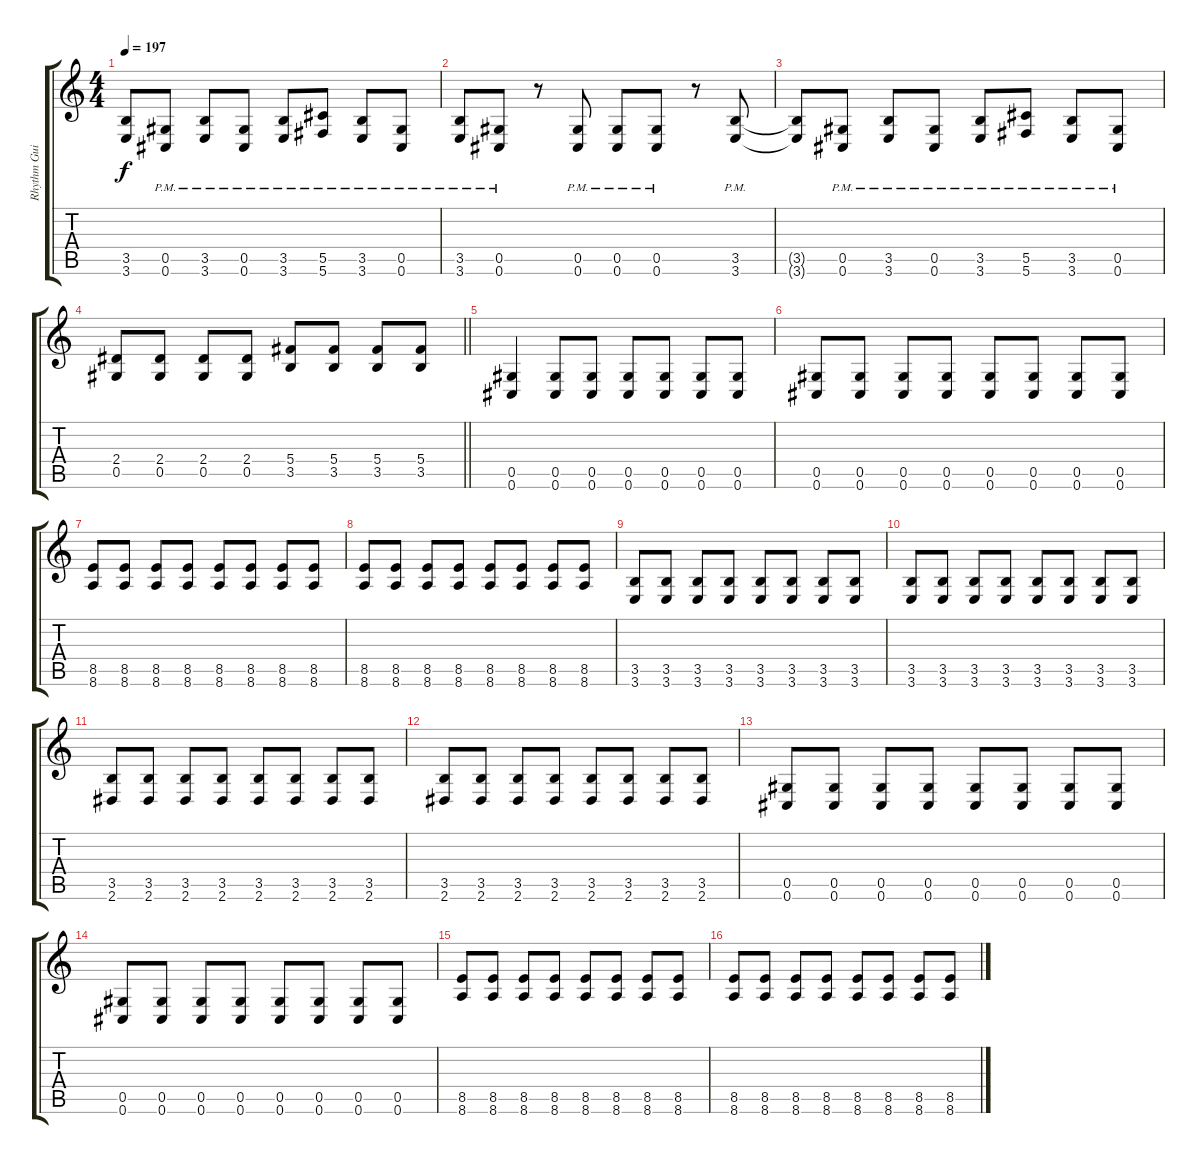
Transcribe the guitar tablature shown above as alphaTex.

\track ("Rhythm Guitar" "Rhythm Gui") {instrument overdrivenguitar}
\staff {score tabs}
\tuning (Eb4 Bb3 Gb3 Db3 Ab2 Db2) {hide}
\ts (4 4)
\tempo 197
\clef g2
\ks c
(3.5{t} 3.6{t}).8{dy f} (0.5{pm} 0.6{pm}).8 (3.5{pm} 3.6{pm}).8 (0.5{pm} 0.6{pm}).8 (3.5{pm} 3.6{pm}).8 (5.5{pm} 5.6{pm}).8 (3.5{pm} 3.6{pm}).8 (0.5{pm} 0.6{pm}).8 |
(3.5{pm} 3.6{pm}).8 (0.5{pm} 0.6{pm}).8 r.8 (0.5{pm} 0.6{pm}).8 (0.5{pm} 0.6{pm}).8 (0.5{pm} 0.6{pm}).8 r.8 (3.5{pm} 3.6{pm}).8 |
(3.5{t} 3.6{t}).8 (0.5{pm} 0.6{pm}).8 (3.5{pm} 3.6{pm}).8 (0.5{pm} 0.6{pm}).8 (3.5{pm} 3.6{pm}).8 (5.5{pm} 5.6{pm}).8 (3.5{pm} 3.6{pm}).8 (0.5{pm} 0.6{pm}).8 |
\barLineRight lightlight
(2.4 0.5).8 (2.4 0.5).8 (2.4 0.5).8 (2.4 0.5).8 (5.4 3.5).8 (5.4 3.5).8 (5.4 3.5).8 (5.4 3.5).8 |
(0.5 0.6).4 (0.5 0.6).8 (0.5 0.6).8 (0.5 0.6).8 (0.5 0.6).8 (0.5 0.6).8 (0.5 0.6).8 |
(0.5 0.6).8 (0.5 0.6).8 (0.5 0.6).8 (0.5 0.6).8 (0.5 0.6).8 (0.5 0.6).8 (0.5 0.6).8 (0.5 0.6).8 |
(8.5 8.6).8 (8.5 8.6).8 (8.5 8.6).8 (8.5 8.6).8 (8.5 8.6).8 (8.5 8.6).8 (8.5 8.6).8 (8.5 8.6).8 |
(8.5 8.6).8 (8.5 8.6).8 (8.5 8.6).8 (8.5 8.6).8 (8.5 8.6).8 (8.5 8.6).8 (8.5 8.6).8 (8.5 8.6).8 |
(3.5 3.6).8 (3.5 3.6).8 (3.5 3.6).8 (3.5 3.6).8 (3.5 3.6).8 (3.5 3.6).8 (3.5 3.6).8 (3.5 3.6).8 |
(3.5 3.6).8 (3.5 3.6).8 (3.5 3.6).8 (3.5 3.6).8 (3.5 3.6).8 (3.5 3.6).8 (3.5 3.6).8 (3.5 3.6).8 |
(3.5 2.6).8 (3.5 2.6).8 (3.5 2.6).8 (3.5 2.6).8 (3.5 2.6).8 (3.5 2.6).8 (3.5 2.6).8 (3.5 2.6).8 |
(3.5 2.6).8 (3.5 2.6).8 (3.5 2.6).8 (3.5 2.6).8 (3.5 2.6).8 (3.5 2.6).8 (3.5 2.6).8 (3.5 2.6).8 |
(0.5 0.6).8 (0.5 0.6).8 (0.5 0.6).8 (0.5 0.6).8 (0.5 0.6).8 (0.5 0.6).8 (0.5 0.6).8 (0.5 0.6).8 |
(0.5 0.6).8 (0.5 0.6).8 (0.5 0.6).8 (0.5 0.6).8 (0.5 0.6).8 (0.5 0.6).8 (0.5 0.6).8 (0.5 0.6).8 |
(8.5 8.6).8 (8.5 8.6).8 (8.5 8.6).8 (8.5 8.6).8 (8.5 8.6).8 (8.5 8.6).8 (8.5 8.6).8 (8.5 8.6).8 |
(8.5 8.6).8 (8.5 8.6).8 (8.5 8.6).8 (8.5 8.6).8 (8.5 8.6).8 (8.5 8.6).8 (8.5 8.6).8 (8.5 8.6).8
